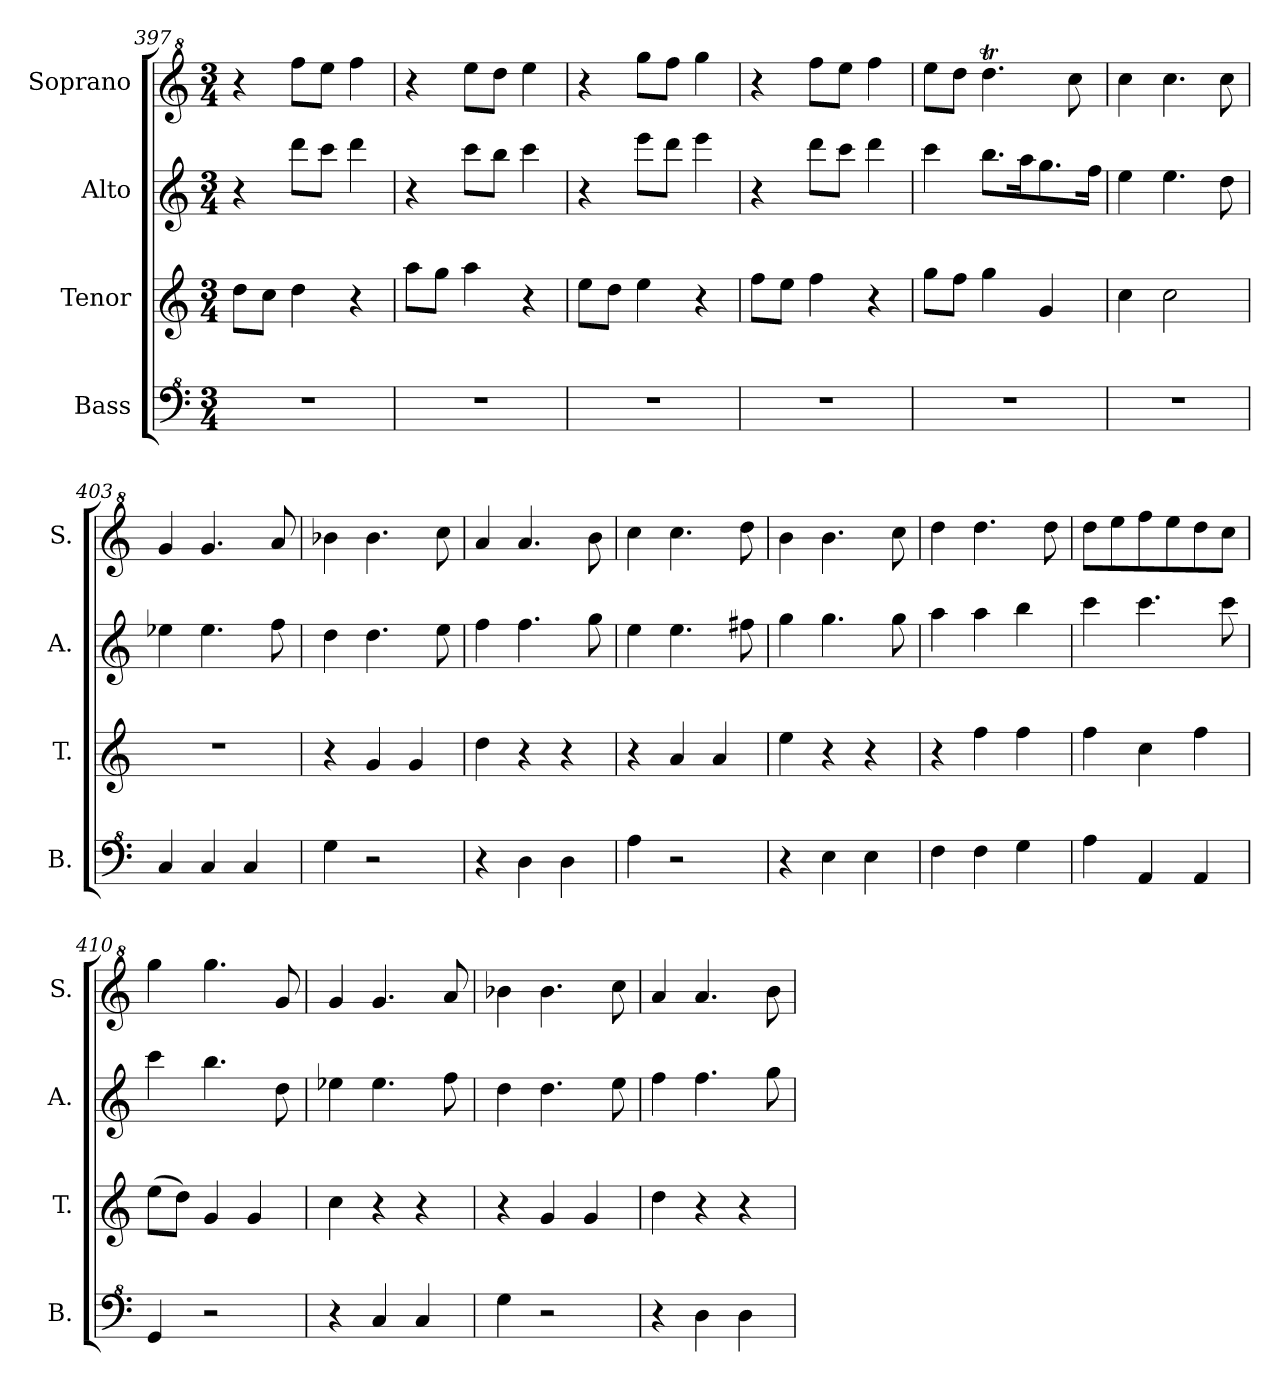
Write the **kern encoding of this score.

**kern	**kern	**kern	**kern
*part4	*part3	*part2	*part1
*staff4	*staff3	*staff2	*staff1
*I"Bass	*I"Tenor	*I"Alto	*I"Soprano
*I'B.	*I'T.	*I'A.	*I'S.
*clefF^4	*clefG2	*clefG2	*clefG^2
*k[]	*k[]	*k[]	*k[]
*M3/4	*M3/4	*M3/4	*M3/4
=397	=397	=397	=397
2.r	8dd\L	4r	4r
.	8cc\J	.	.
.	4dd\	8ddd\L	8fff\L
.	.	8ccc\J	8eee\J
.	4r	4ddd\	4fff\
=398	=398	=398	=398
2.r	8aa\L	4r	4r
.	8gg\J	.	.
.	4aa\	8ccc\L	8eee\L
.	.	8bb\J	8ddd\J
.	4r	4ccc\	4eee\
=399	=399	=399	=399
2.r	8ee\L	4r	4r
.	8dd\J	.	.
.	4ee\	8eee\L	8ggg\L
.	.	8ddd\J	8fff\J
.	4r	4eee\	4ggg\
=400	=400	=400	=400
2.r	8ff\L	4r	4r
.	8ee\J	.	.
.	4ff\	8ddd\L	8fff\L
.	.	8ccc\J	8eee\J
.	4r	4ddd\	4fff\
=401	=401	=401	=401
2.r	8gg\L	4ccc\	8eee\L
.	8ff\J	.	8ddd\J
.	4gg\	8.bb\L	4.dddT\
.	.	16aa\K	.
.	4g/	8.gg\	.
.	.	.	8ccc\
.	.	16ff\Jk	.
!!LO:LB:g=z
=402	=402	=402	=402
2.r	4cc\	4ee\	4ccc\
.	2cc\	4.ee\	4.ccc\
.	.	8dd\	8ccc\
=403	=403	=403	=403
4c/	2.r	4ee-X\	4gg/
4c/	.	4.ee-\	4.gg/
4c/	.	.	.
.	.	8ff\	8aa/
=404	=404	=404	=404
4g\	4r	4dd\	4bb-X\
2r	4g/	4.dd\	4.bb-\
.	4g/	.	.
.	.	8ee\	8ccc\
=405	=405	=405	=405
4r	4dd\	4ff\	4aa/
4d\	4r	4.ff\	4.aa/
4d\	4r	.	.
.	.	8gg\	8bb\
=406	=406	=406	=406
4a\	4r	4ee\	4ccc\
2r	4a/	4.ee\	4.ccc\
.	4a/	.	.
.	.	8ff#X\	8ddd\
=407	=407	=407	=407
4r	4ee\	4gg\	4bb\
4e\	4r	4.gg\	4.bb\
4e\	4r	.	.
.	.	8gg\	8ccc\
=408	=408	=408	=408
4f\	4r	4aa\	4ddd\
4f\	4ff\	4aa\	4.ddd\
4g\	4ff\	4bb\	.
.	.	.	8ddd\
=409	=409	=409	=409
4a\	4ff\	4ccc\	8ddd\L
.	.	.	8eee\
4A/	4cc\	4.ccc\	8fff\
.	.	.	8eee\
4A/	4ff\	.	8ddd\
.	.	8ccc\	8ccc\J
=410	=410	=410	=410
4G/	(>8ee\L	4ccc\	4ggg\
.	8dd\J)	.	.
2r	4g/	4.bb\	4.ggg\
.	4g/	.	.
.	.	8dd\	8gg/
=411	=411	=411	=411
4r	4cc\	4ee-X\	4gg/
4c/	4r	4.ee-\	4.gg/
4c/	4r	.	.
.	.	8ff\	8aa/
=412	=412	=412	=412
4g\	4r	4dd\	4bb-X\
2r	4g/	4.dd\	4.bb-\
.	4g/	.	.
.	.	8ee\	8ccc\
=413	=413	=413	=413
4r	4dd\	4ff\	4aa/
4d\	4r	4.ff\	4.aa/
4d\	4r	.	.
.	.	8gg\	8bb\
=	=	=	=
*-	*-	*-	*-
